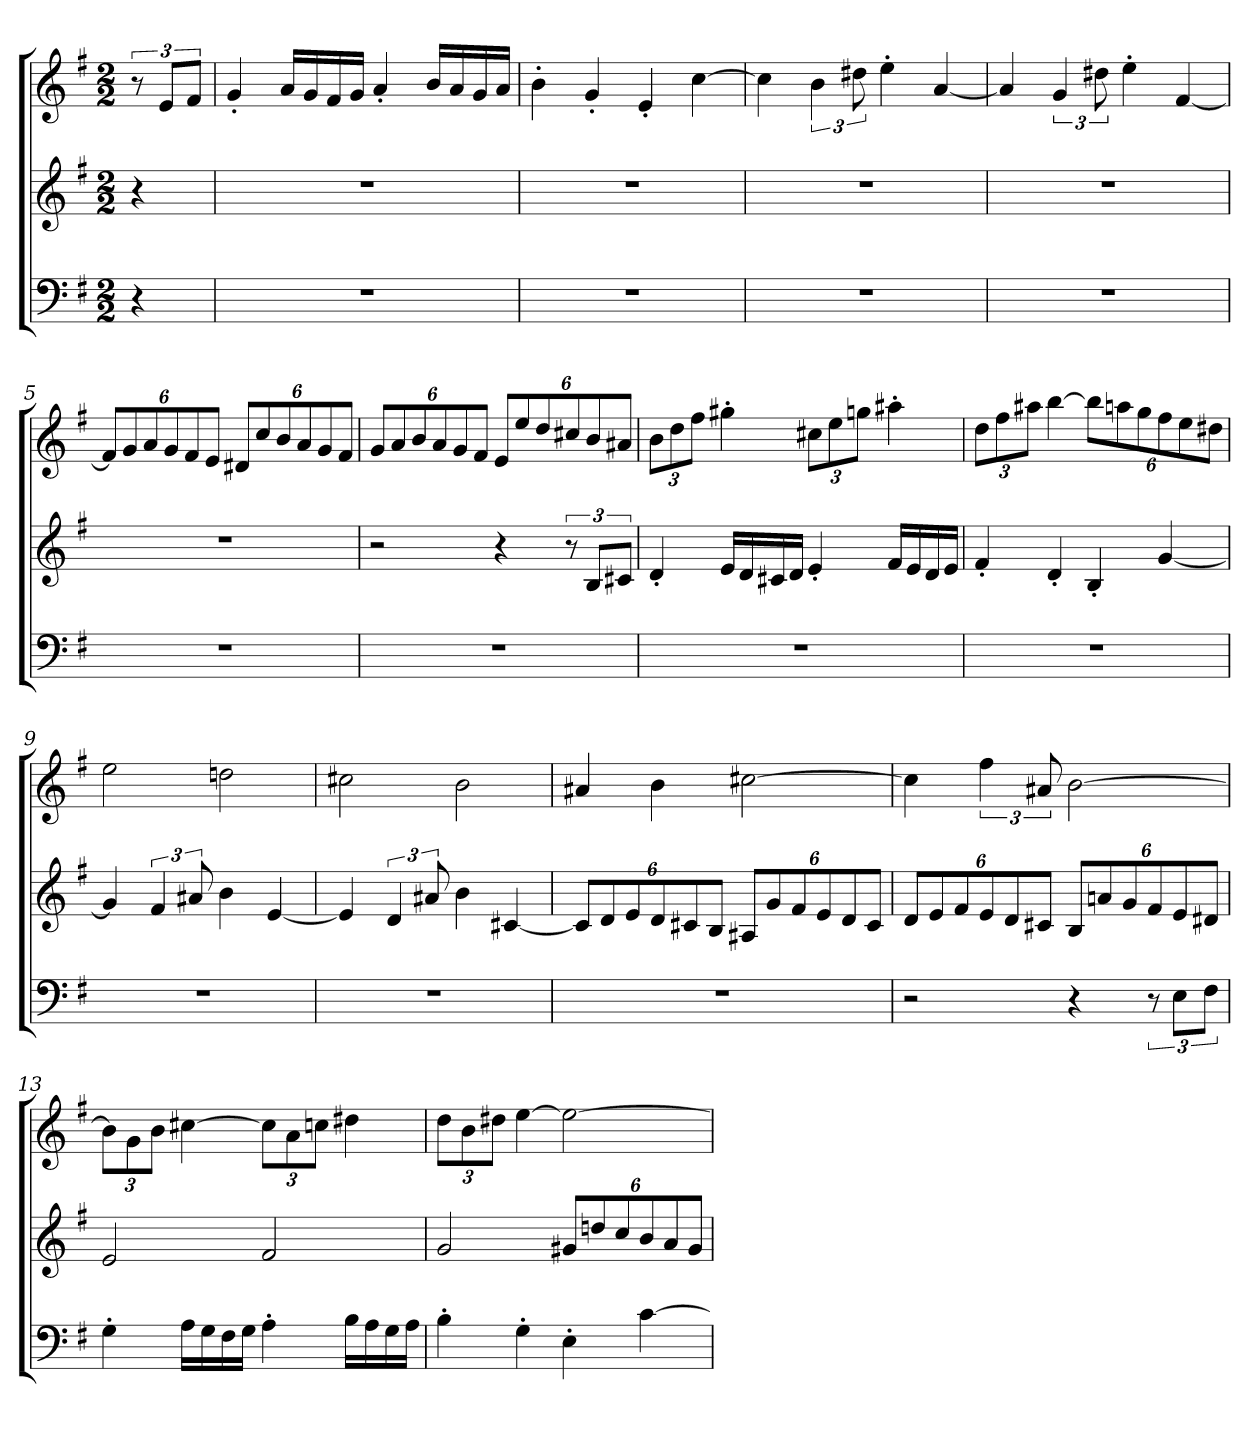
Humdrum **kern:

**kern	**kern	**kern
*part3	*part2	*part1
*staff3	*staff2	*staff1
*clefF4	*clefG2	*clefG2
*k[f#]	*k[f#]	*k[f#]
*e:	*e:	*e:
*M2/2	*M2/2	*M2/2
=	=	=
4r	4r	12r
.	.	12e/L
.	.	12f#/J
=1	=1	=1
1r	1r	4g'
.	.	16a/LL
.	.	16g/
.	.	16f#/
.	.	16g/JJ
.	.	4a'
.	.	16b/LL
.	.	16a/
.	.	16g/
.	.	16a/JJ
=2	=2	=2
1r	1r	4b'
.	.	4g'
.	.	4e'
.	.	[4cc
=3	=3	=3
1r	1r	4cc]
.	.	6b
.	.	12dd#X
.	.	4ee'
.	.	[4a
=4	=4	=4
1r	1r	4a]
.	.	6g
.	.	12dd#X
.	.	4ee'
.	.	[4f#
=5	=5	=5
1r	1r	12f#/L]
.	.	12g/
.	.	12a/
.	.	12g/
.	.	12f#/
.	.	12e/J
.	.	12d#X/L
.	.	12cc/
.	.	12b/
.	.	12a/
.	.	12g/
.	.	12f#/J
=6	=6	=6
1r	2r	12g/L
.	.	12a/
.	.	12b/
.	.	12a/
.	.	12g/
.	.	12f#/J
.	4r	12e/L
.	.	12ee/
.	.	12dd/
.	12r	12cc#X/
.	12B/L	12b/
.	12c#X/J	12a#X/J
=7	=7	=7
1r	4d'	12b\L
.	.	12dd\
.	.	12ff#\J
.	16e/LL	4gg#X'
.	16d/	.
.	16c#X/	.
.	16d/JJ	.
.	4e'	12cc#X\L
.	.	12ee\
.	.	12ggn\J
.	16f#/LL	4aa#X'
.	16e/	.
.	16d/	.
.	16e/JJ	.
=8	=8	=8
1r	4f#'	12dd\L
.	.	12ff#\
.	.	12aa#X\J
.	4d'	[4bb
.	4B'	12bb\L]
.	.	12aan\
.	.	12gg\
.	[4g	12ff#\
.	.	12ee\
.	.	12dd#X\J
=9	=9	=9
1r	4g]	2ee
.	6f#	.
.	12a#X	.
.	4b	2ddn
.	[4e	.
=10	=10	=10
1r	4e]	2cc#X
.	6d	.
.	12a#X	.
.	4b	2b
.	[4c#X	.
=11	=11	=11
1r	12c#/L]	4a#X
.	12d/	.
.	12e/	.
.	12d/	4b
.	12c#X/	.
.	12B/J	.
.	12A#X/L	[2cc#X
.	12g/	.
.	12f#/	.
.	12e/	.
.	12d/	.
.	12c#/J	.
=12	=12	=12
2r	12d/L	4cc#]
.	12e/	.
.	12f#/	.
.	12e/	6ff#
.	12d/	.
.	12c#X/J	12a#X
4r	12B/L	[2b
.	12an/	.
.	12g/	.
12r	12f#/	.
12E\L	12e/	.
12F#\J	12d#X/J	.
=13	=13	=13
4G'	2e	12b\L]
.	.	12g\
.	.	12b\J
16A\LL	.	[4cc#X
16G\	.	.
16F#\	.	.
16G\JJ	.	.
4A'	2f#	12cc#\L]
.	.	12a\
.	.	12ccn\J
16B\LL	.	4dd#X
16A\	.	.
16G\	.	.
16A\JJ	.	.
=14	=14	=14
4B'	2g	12dd\L
.	.	12b\
.	.	12dd#X\J
4G'	.	[4ee
4E'	12g#X/L	2ee_
.	12ddn/	.
.	12cc/	.
[4c	12b/	.
.	12a/	.
.	12g#/J	.
=	=	=
*-	*-	*-
